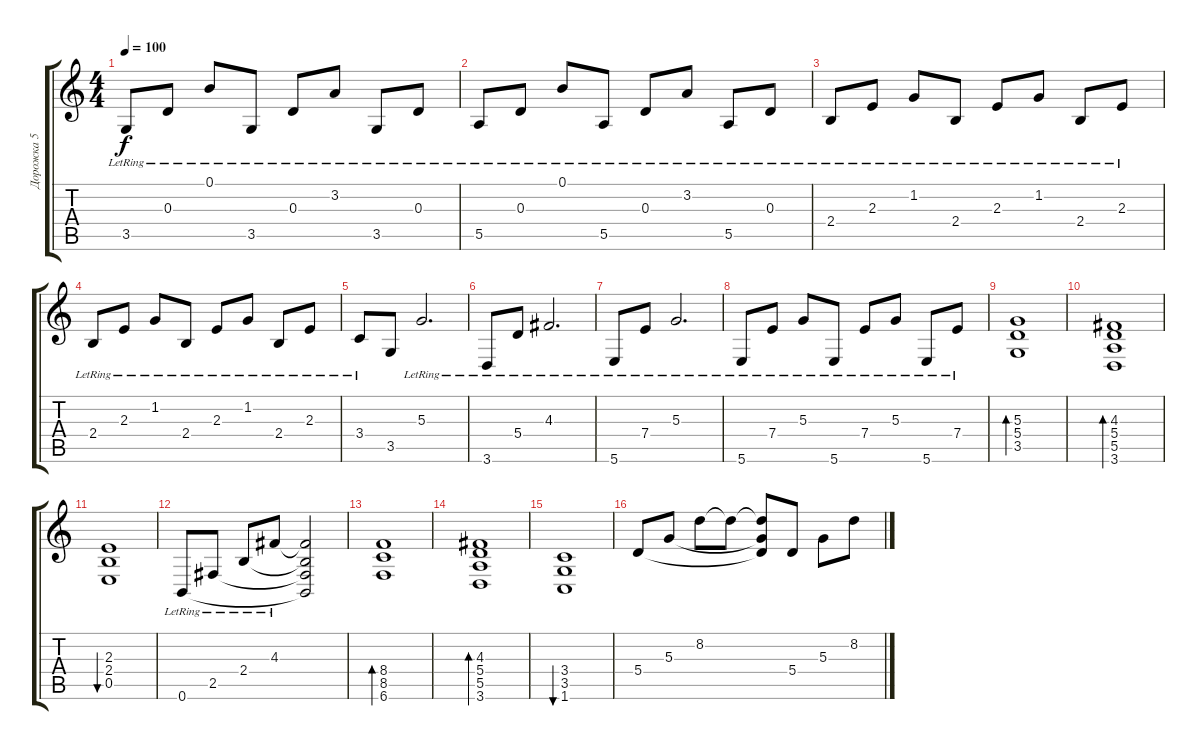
\track ("Дорожка 5" "Дорожка 5") {instrument electricguitarclean}
\staff {score tabs}
\tuning (B3 Gb3 D3 A2 E2 B1) {hide}
\ts (4 4)
\tempo 100
\clef g2
\ks c
3.5{lr}.8{dy f} 0.3{lr}.8 0.1{lr}.8 3.5{lr}.8 0.3{lr}.8 3.2{lr}.8 3.5{lr}.8 0.3{lr}.8 |
5.5{lr}.8 0.3{lr}.8 0.1{lr}.8 5.5{lr}.8 0.3{lr}.8 3.2{lr}.8 5.5{lr}.8 0.3{lr}.8 |
2.4{lr}.8 2.3{lr}.8 1.2{lr}.8 2.4{lr}.8 2.3{lr}.8 1.2{lr}.8 2.4{lr}.8 2.3{lr}.8 |
2.4{lr}.8 2.3{lr}.8 1.2{lr}.8 2.4{lr}.8 2.3{lr}.8 1.2{lr}.8 2.4{lr}.8 2.3{lr}.8 |
3.4{lr}.8 3.5.8 5.3{lr}.2{d} |
3.6{lr}.8 5.4{lr}.8 4.3{lr}.2{d} |
5.6{lr}.8 7.4{lr}.8 5.3{lr}.2{d} |
5.6{lr}.8 7.4{lr}.8 5.3{lr}.8 5.6{lr}.8 7.4{lr}.8 5.3{lr}.8 5.6{lr}.8 7.4{lr}.8 |
(5.3 5.4 3.5).1{bd 60} |
(4.3 5.4 5.5 3.6).1{bd 60} |
(2.3 2.4 0.5).1{bu 60} |
0.6{lr}.8 2.5{lr}.8 2.4{lr}.8 4.3{lr}.8 (4.3{t} 2.4{t} 2.5{t} 0.6{t}).2 |
(8.4 8.5 6.6).1{bd 60} |
(4.3 5.4 5.5 3.6).1{bd 60} |
(3.4 3.5 1.6).1{bu 60} |
5.4.8 5.3.8 8.2.8 8.2{t}.8 (8.2{t} 5.3{t} 5.4{t}).8 5.4.8 5.3.8 8.2.8
